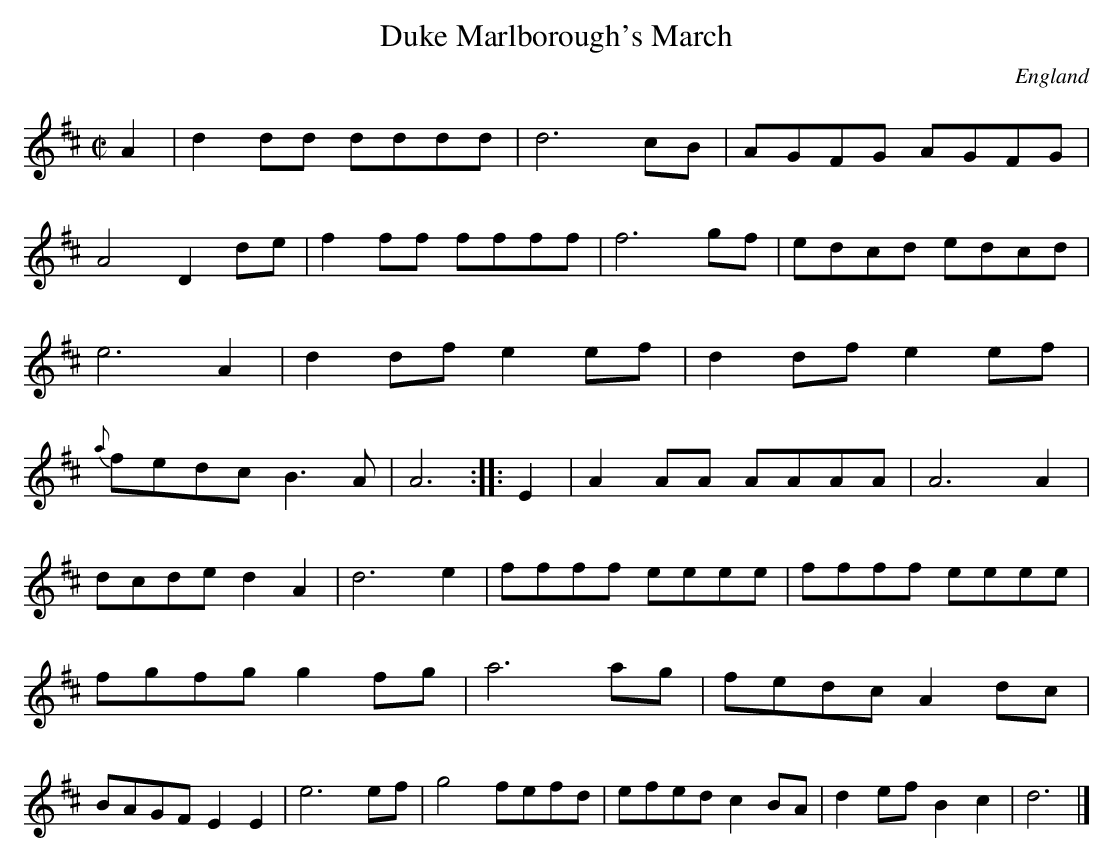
X:1
T:Duke Marlborough's March
L:1/8
M:C|
O:England
K:D
A2 | \
d2dd dddd | d6     cB | AGFG   AGFG | A4 D2de | \
f2ff ffff | f6     gf | edcd   edcd | e6 A2 |
d2df e2ef | d2df e2ef | {a}fedc B3A | A6 :: \
E2 | \
A2AA AAAA | A6   A2 | ! dcde d2A2 | d6 e2 |\
ffff eeee | ffff eeee | fgfg g2fg | a6 ag |
fedc A2dc | BAGF E2E2 | e6 ef |\
g4   fefd | efed c2BA | d2ef B2c2 | d6 |]
